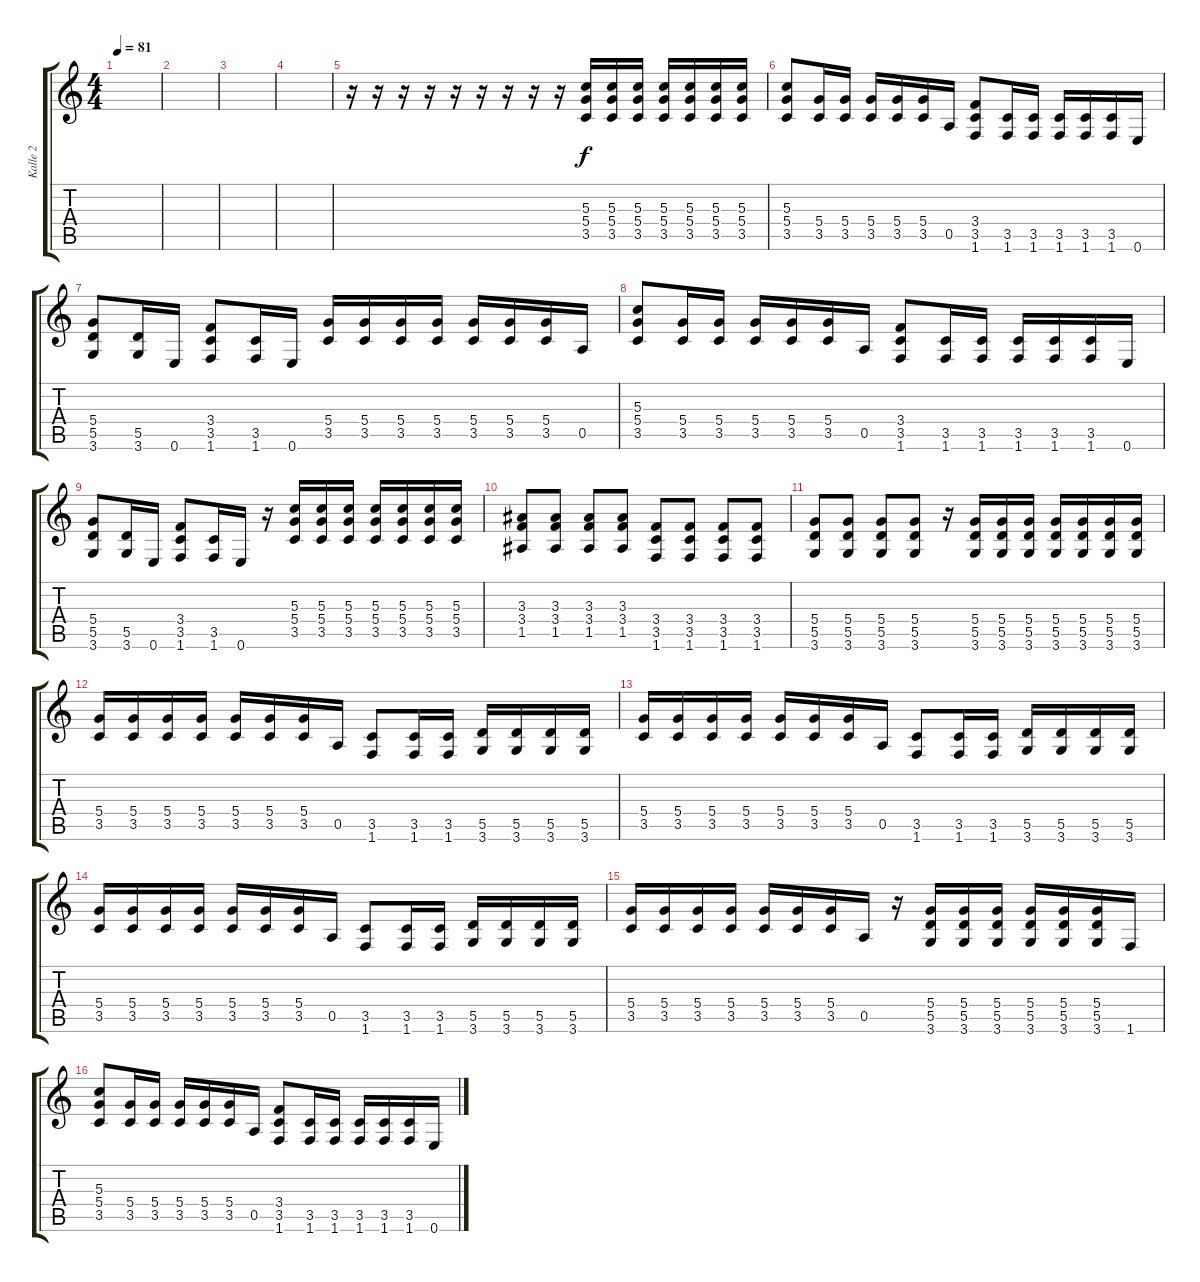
\track ("Kalle 2" "Kalle 2") {instrument distortionguitar}
\staff {score tabs}
\tuning (E4 B3 G3 D3 A2 E2) {hide}
\ts (4 4)
\tempo 81
\clef g2
\ks c
|
|
|
|
r.16 r.16 r.16 r.16 r.16 r.16 r.16 r.16 r.16 (5.3 5.4 3.5).16 (5.3 5.4 3.5).16 (5.3 5.4 3.5).16 (5.3 5.4 3.5).16 (5.3 5.4 3.5).16 (5.3 5.4 3.5).16 (5.3 5.4 3.5).16 |
(5.3 5.4 3.5).8 (5.4 3.5).16 (5.4 3.5).16 (5.4 3.5).16 (5.4 3.5).16 (5.4 3.5).16 0.5.16 (3.4 3.5 1.6).8 (3.5 1.6).16 (3.5 1.6).16 (3.5 1.6).16 (3.5 1.6).16 (3.5 1.6).16 0.6.16 |
(5.4 5.5 3.6).8 (5.5 3.6).16 0.6.16 (3.4 3.5 1.6).8 (3.5 1.6).16 0.6.16 (5.4 3.5).16 (5.4 3.5).16 (5.4 3.5).16 (5.4 3.5).16 (5.4 3.5).16 (5.4 3.5).16 (5.4 3.5).16 0.5.16 |
(5.3 5.4 3.5).8 (5.4 3.5).16 (5.4 3.5).16 (5.4 3.5).16 (5.4 3.5).16 (5.4 3.5).16 0.5.16 (3.4 3.5 1.6).8 (3.5 1.6).16 (3.5 1.6).16 (3.5 1.6).16 (3.5 1.6).16 (3.5 1.6).16 0.6.16 |
(5.4 5.5 3.6).8 (5.5 3.6).16 0.6.16 (3.4 3.5 1.6).8 (3.5 1.6).16 0.6.16 r.16 (5.3 5.4 3.5).16 (5.3 5.4 3.5).16 (5.3 5.4 3.5).16 (5.3 5.4 3.5).16 (5.3 5.4 3.5).16 (5.3 5.4 3.5).16 (5.3 5.4 3.5).16 |
(3.3 3.4 1.5).8 (3.3 3.4 1.5).8 (3.3 3.4 1.5).8 (3.3 3.4 1.5).8 (3.4 3.5 1.6).8 (3.4 3.5 1.6).8 (3.4 3.5 1.6).8 (3.4 3.5 1.6).8 |
(5.4 5.5 3.6).8 (5.4 5.5 3.6).8 (5.4 5.5 3.6).8 (5.4 5.5 3.6).8 r.16 (5.4 5.5 3.6).16 (5.4 5.5 3.6).16 (5.4 5.5 3.6).16 (5.4 5.5 3.6).16 (5.4 5.5 3.6).16 (5.4 5.5 3.6).16 (5.4 5.5 3.6).16 |
(5.4 3.5).16 (5.4 3.5).16 (5.4 3.5).16 (5.4 3.5).16 (5.4 3.5).16 (5.4 3.5).16 (5.4 3.5).16 0.5.16 (3.5 1.6).8 (3.5 1.6).16 (3.5 1.6).16 (5.5 3.6).16 (5.5 3.6).16 (5.5 3.6).16 (5.5 3.6).16 |
(5.4 3.5).16 (5.4 3.5).16 (5.4 3.5).16 (5.4 3.5).16 (5.4 3.5).16 (5.4 3.5).16 (5.4 3.5).16 0.5.16 (3.5 1.6).8 (3.5 1.6).16 (3.5 1.6).16 (5.5 3.6).16 (5.5 3.6).16 (5.5 3.6).16 (5.5 3.6).16 |
(5.4 3.5).16 (5.4 3.5).16 (5.4 3.5).16 (5.4 3.5).16 (5.4 3.5).16 (5.4 3.5).16 (5.4 3.5).16 0.5.16 (3.5 1.6).8 (3.5 1.6).16 (3.5 1.6).16 (5.5 3.6).16 (5.5 3.6).16 (5.5 3.6).16 (5.5 3.6).16 |
(5.4 3.5).16 (5.4 3.5).16 (5.4 3.5).16 (5.4 3.5).16 (5.4 3.5).16 (5.4 3.5).16 (5.4 3.5).16 0.5.16 r.16 (5.4 5.5 3.6).16 (5.4 5.5 3.6).16 (5.4 5.5 3.6).16 (5.4 5.5 3.6).16 (5.4 5.5 3.6).16 (5.4 5.5 3.6).16 1.6.16 |
(5.3 5.4 3.5).8 (5.4 3.5).16 (5.4 3.5).16 (5.4 3.5).16 (5.4 3.5).16 (5.4 3.5).16 0.5.16 (3.4 3.5 1.6).8 (3.5 1.6).16 (3.5 1.6).16 (3.5 1.6).16 (3.5 1.6).16 (3.5 1.6).16 0.6.16
